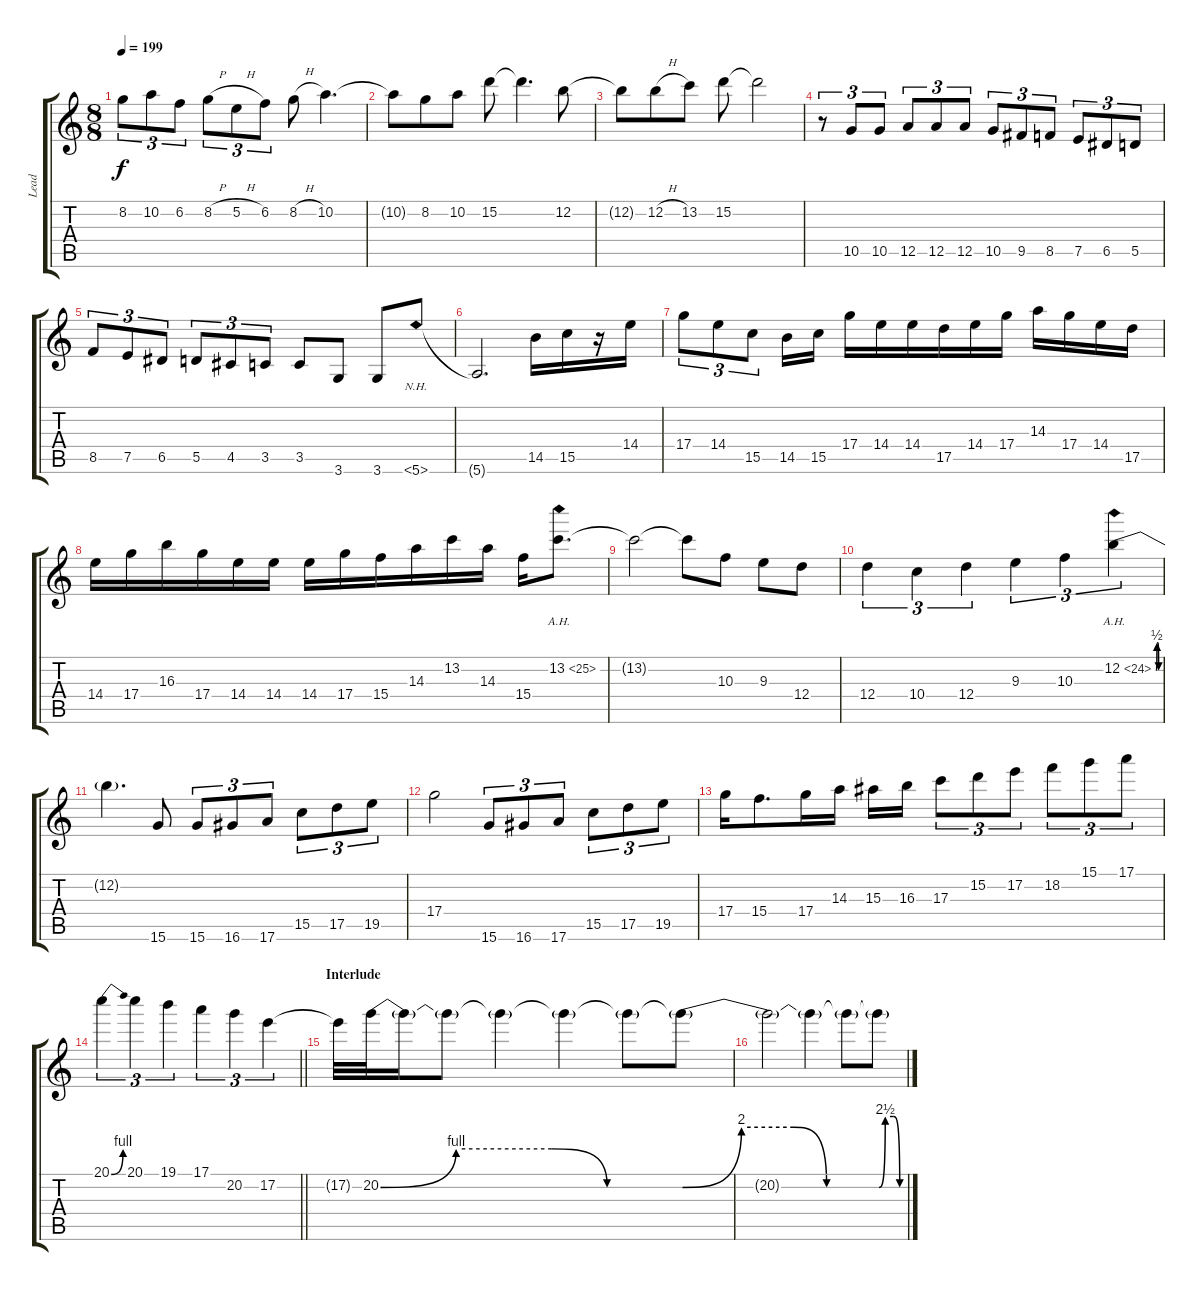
\track ("Lead" "Lead") {instrument distortionguitar}
\staff {score tabs}
\tuning (E4 B3 G3 D3 A2 E2) {hide}
\ts (8 8)
\tempo 199
\clef g2
\ks c
8.2.8{tu (3 2) dy f} 10.2.8{tu (3 2)} 6.2.8{tu (3 2)} 8.2{h}.8{tu (3 2)} 5.2{h}.8{tu (3 2)} 6.2.8{tu (3 2)} 8.2{h}.8 10.2.4{d} |
10.2{t}.8 8.2.8 10.2.8 15.2.8 15.2{t}.4{d} 12.2.8 |
12.2{t}.8 12.2{h}.8 13.2.8 15.2.8 15.2{t}.2 |
r.8{tu (3 2)} 10.5.8{tu (3 2)} 10.5.8{tu (3 2)} 12.5.8{tu (3 2)} 12.5.8{tu (3 2)} 12.5.8{tu (3 2)} 10.5.8{tu (3 2)} 9.5.8{tu (3 2)} 8.5.8{tu (3 2)} 7.5.8{tu (3 2)} 6.5.8{tu (3 2)} 5.5.8{tu (3 2)} |
8.5.8{tu (3 2)} 7.5.8{tu (3 2)} 6.5.8{tu (3 2)} 5.5.8{tu (3 2)} 4.5.8{tu (3 2)} 3.5.8{tu (3 2)} 3.5.8 3.6.8 3.6.8 5.6{nh}.8 |
5.6{t}.2{d} 14.5.16 15.5.16 r.16 14.4.16 |
17.4.8{tu (3 2)} 14.4.8{tu (3 2)} 15.5.8{tu (3 2)} 14.5.16 15.5.16 17.4.16 14.4.16 14.4.16 17.5.16 14.4.16 17.4.16 14.3.16 17.4.16 14.4.16 17.5.16 |
14.4.16 17.4.16 16.3.16 17.4.16 14.4.16 14.4.16 14.4.16 17.4.16 15.4.16 14.3.16 13.2.16 14.3.16 15.4.16 13.2{ah 12}.8{d} |
13.2{t}.2 13.2{t}.8 10.3.8 9.3.8 12.4.8 |
12.4.4{tu (3 2)} 10.4.4{tu (3 2)} 12.4.4{tu (3 2)} 9.3.4{tu (3 2)} 10.3.4{tu (3 2)} 12.2{be (custom 0 0 15 2 30 2 45 0 60 0) ah 12}.4{tu (3 2)} |
12.2{t}.4{d} 15.6.8 15.6.8{tu (3 2)} 16.6.8{tu (3 2)} 17.6.8{tu (3 2)} 15.5.8{tu (3 2)} 17.5.8{tu (3 2)} 19.5.8{tu (3 2)} |
17.4.2 15.6.8{tu (3 2)} 16.6.8{tu (3 2)} 17.6.8{tu (3 2)} 15.5.8{tu (3 2)} 17.5.8{tu (3 2)} 19.5.8{tu (3 2)} |
17.4.16 15.4.8{d} 17.4.16 14.3.16 15.3.16 16.3.16 17.3.8{tu (3 2)} 15.2.8{tu (3 2)} 17.2.8{tu (3 2)} 18.2.8{tu (3 2)} 15.1.8{tu (3 2)} 17.1.8{tu (3 2)} |
\barLineRight lightlight
20.1{be (bend 0 0 60 4)}.4{tu (3 2)} 20.1.4{tu (3 2)} 19.1.4{tu (3 2)} 17.1.4{tu (3 2)} 20.2.4{tu (3 2)} 17.2.4{tu (3 2)} |
\section ("" "Interlude")
17.2{t}.32 20.2{be (custom 0 0 15 4 34 4 45 0 60 0)}.32 20.2{t}.16 20.2{t}.8 20.2{t}.4 20.2{t}.4 20.2{t}.8 20.2{be (custom 0 0 18 8 34 8 44 0 60 0) t}.8 |
20.2{t}.2 20.2{t}.4 20.2{t}.8 20.2{be (custom 0 0 15 10 35 10 50 0 60 0) t}.8
